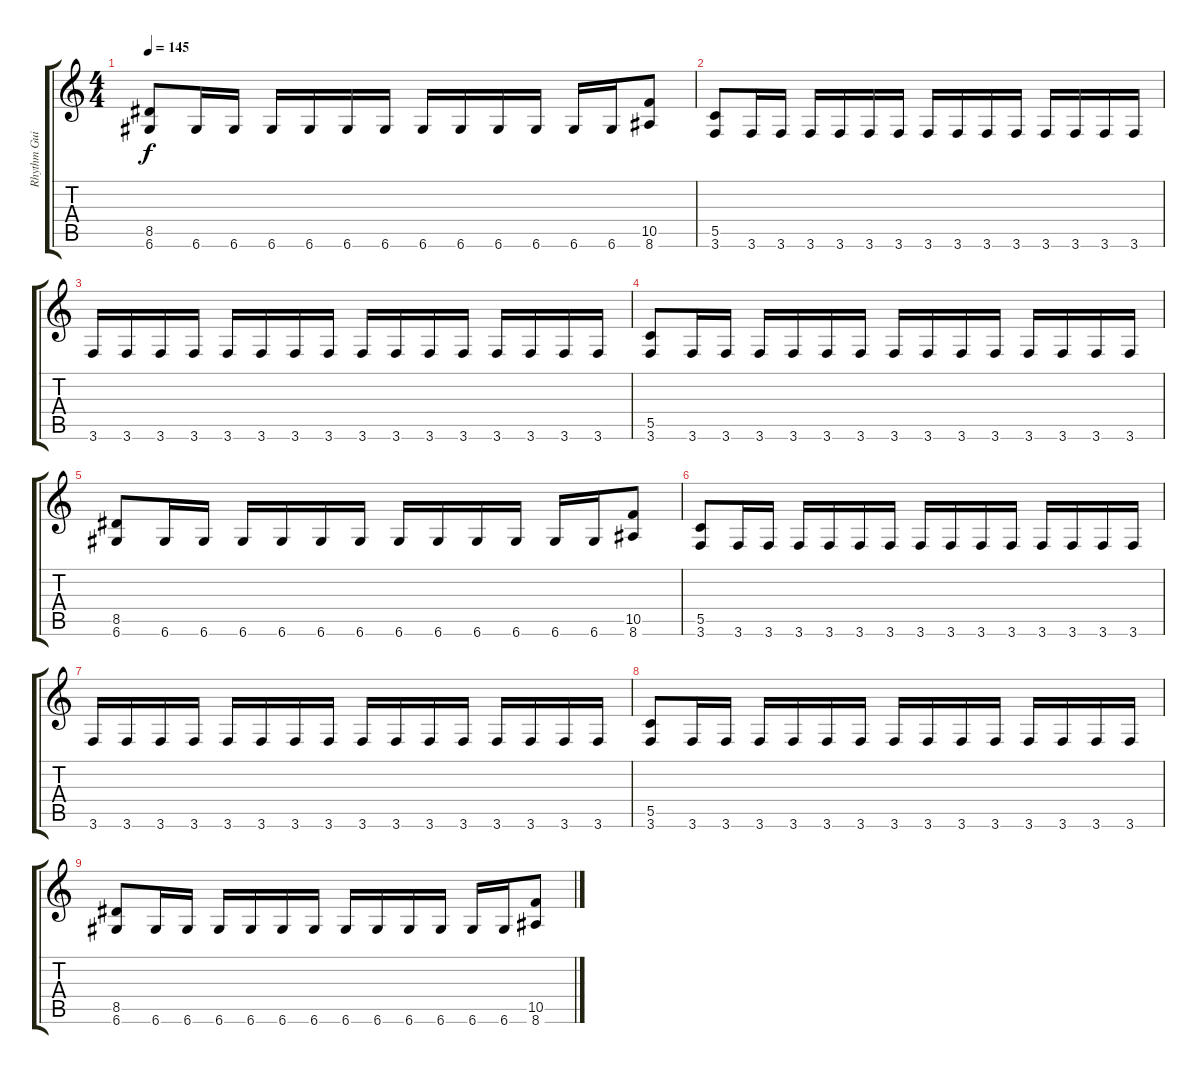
\track ("Rhythm Guitar" "Rhythm Gui") {instrument distortionguitar}
\staff {score tabs}
\tuning (D4 A3 F3 C3 G2 D2) {hide}
\ts (4 4)
\tempo 145
\clef g2
\ks c
(8.5 6.6).8{dy f} 6.6.16 6.6.16 6.6.16 6.6.16 6.6.16 6.6.16 6.6.16 6.6.16 6.6.16 6.6.16 6.6.16 6.6.16 (10.5 8.6).8 |
(5.5 3.6).8{volume 8 instrument distortionguitar} 3.6.16 3.6.16 3.6.16 3.6.16 3.6.16 3.6.16 3.6.16 3.6.16 3.6.16 3.6.16 3.6.16 3.6.16 3.6.16 3.6.16 |
3.6.16 3.6.16 3.6.16 3.6.16 3.6.16 3.6.16 3.6.16 3.6.16 3.6.16 3.6.16 3.6.16 3.6.16 3.6.16 3.6.16 3.6.16 3.6.16 |
(5.5 3.6).8 3.6.16 3.6.16 3.6.16 3.6.16 3.6.16 3.6.16 3.6.16 3.6.16 3.6.16 3.6.16 3.6.16 3.6.16 3.6.16 3.6.16 |
(8.5 6.6).8 6.6.16 6.6.16 6.6.16 6.6.16 6.6.16 6.6.16 6.6.16 6.6.16 6.6.16 6.6.16 6.6.16 6.6.16 (10.5 8.6).8 |
(5.5 3.6).8{volume 0} 3.6.16 3.6.16 3.6.16 3.6.16 3.6.16 3.6.16 3.6.16 3.6.16 3.6.16 3.6.16 3.6.16 3.6.16 3.6.16 3.6.16 |
3.6.16 3.6.16 3.6.16 3.6.16 3.6.16 3.6.16 3.6.16 3.6.16 3.6.16 3.6.16 3.6.16 3.6.16 3.6.16 3.6.16 3.6.16 3.6.16 |
(5.5 3.6).8 3.6.16 3.6.16 3.6.16 3.6.16 3.6.16 3.6.16 3.6.16 3.6.16 3.6.16 3.6.16 3.6.16 3.6.16 3.6.16 3.6.16 |
(8.5 6.6).8 6.6.16 6.6.16 6.6.16 6.6.16 6.6.16 6.6.16 6.6.16 6.6.16 6.6.16 6.6.16 6.6.16 6.6.16 (10.5 8.6).8
